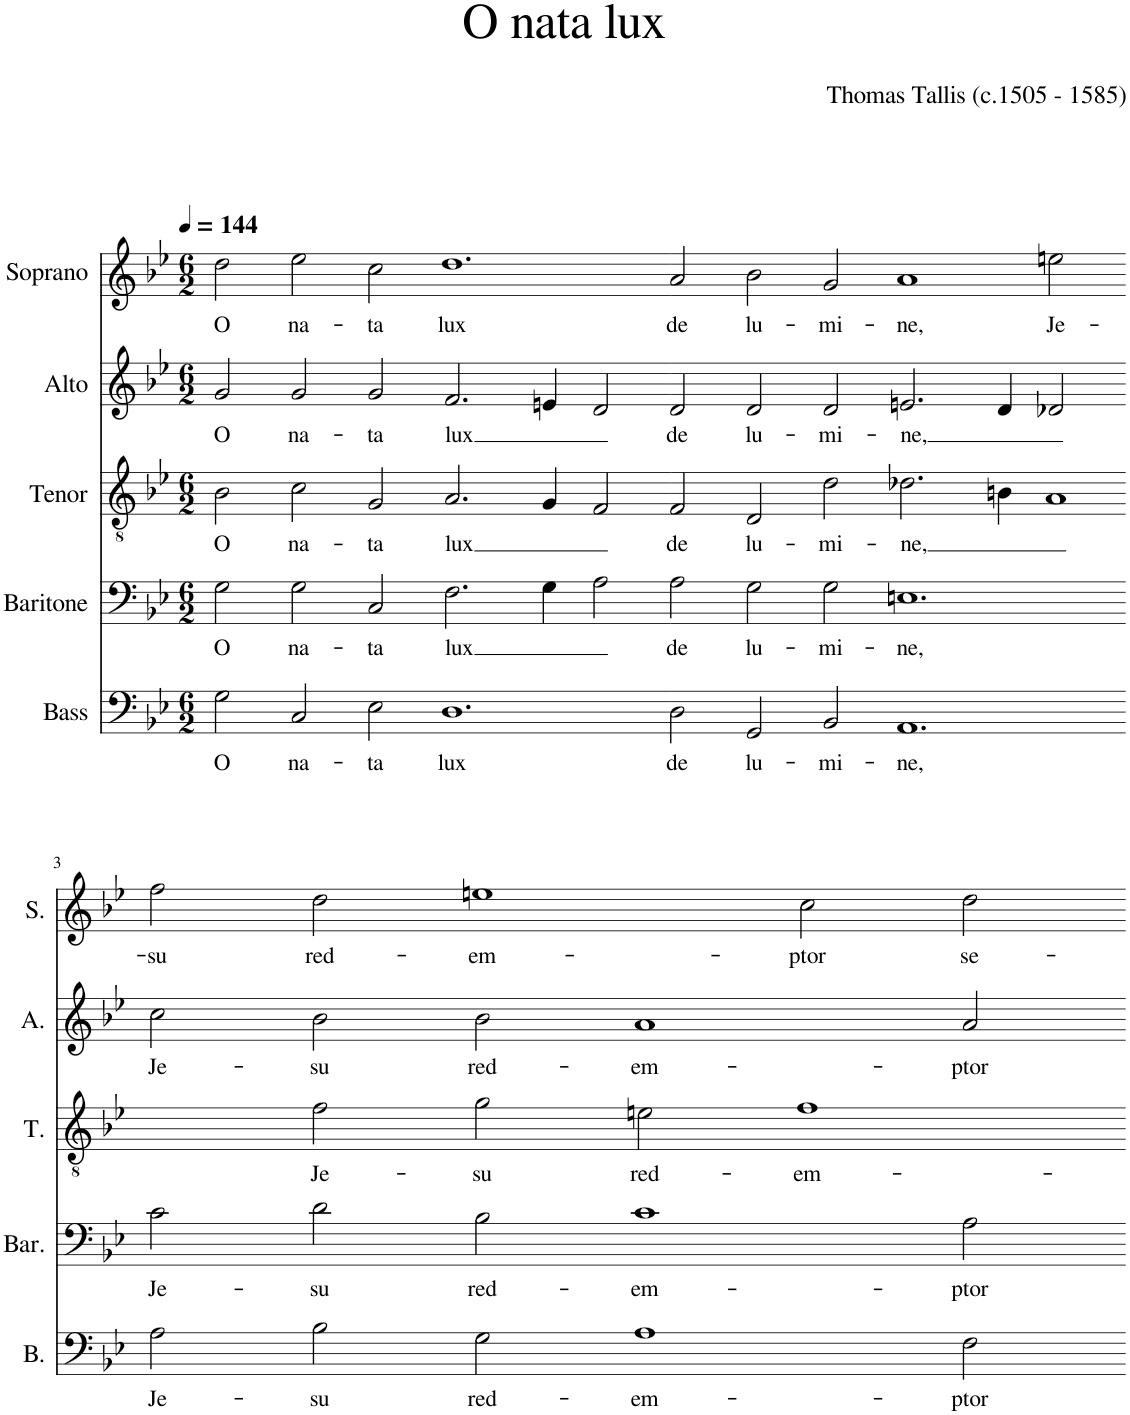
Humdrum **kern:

**kern	**text	**kern	**text	**kern	**text	**kern	**text	**kern	**text
*part5	*part5	*part4	*part4	*part3	*part3	*part2	*part2	*part1	*part1
*staff5	*staff5	*staff4	*staff4	*staff3	*staff3	*staff2	*staff2	*staff1	*staff1
*I"Bass	*	*I"Baritone	*	*I"Tenor	*	*I"Alto	*	*I"Soprano	*
*I'B.	*	*I'Bar.	*	*I'T.	*	*I'A.	*	*I'S.	*
*clefF4	*	*clefF4	*	*clefGv2	*	*clefG2	*	*clefG2	*
*k[b-e-]	*	*k[b-e-]	*	*k[b-e-]	*	*k[b-e-]	*	*k[b-e-]	*
*M6/2	*	*M6/2	*	*M6/2	*	*M6/2	*	*M6/2	*
*MM144	*	*MM144	*	*MM144	*	*MM144	*	*MM144	*
=1	=1	=1	=1	=1	=1	=1	=1	=1	=1
!	!LO:LY:b	!	!LO:LY:b	!	!LO:LY:b	!	!LO:LY:b	!	!LO:LY:b
2G\	O	2G\	O	2B-\	O	2g/	O	2dd\	O
!	!LO:LY:b	!	!LO:LY:b	!	!LO:LY:b	!	!LO:LY:b	!	!LO:LY:b
2C/	na-	2G\	na-	2c\	na-	2g/	na-	2ee-\	na-
!	!LO:LY:b	!	!LO:LY:b	!	!LO:LY:b	!	!LO:LY:b	!	!LO:LY:b
2E-\	-ta	2C/	-ta	2G/	-ta	2g/	-ta	2cc\	-ta
!	!LO:LY:b	!	!LO:LY:b	!	!LO:LY:b	!	!LO:LY:b	!	!LO:LY:b
1.D	lux	2.F\	lux	2.A/	lux	2.f/	lux	1.dd	lux
.	.	4G\	.	4G/	.	4en/	.	.	.
.	.	2A\	.	2F/	.	2d/	.	.	.
=2.	=2.	=2.	=2.	=2.	=2.	=2.	=2.	=2.	=2.
!	!LO:LY:b	!	!LO:LY:b	!	!LO:LY:b	!	!LO:LY:b	!	!LO:LY:b
2D\	de	2A\	de	2F/	de	2d/	de	2a/	de
!	!LO:LY:b	!	!LO:LY:b	!	!LO:LY:b	!	!LO:LY:b	!	!LO:LY:b
2GG/	lu-	2G\	lu-	2D/	lu-	2d/	lu-	2b-\	lu-
!	!LO:LY:b	!	!LO:LY:b	!	!LO:LY:b	!	!LO:LY:b	!	!LO:LY:b
2BB-/	-mi-	2G\	-mi-	2d\	-mi-	2d/	-mi-	2g/	-mi-
!	!LO:LY:b	!	!LO:LY:b	!	!LO:LY:b	!	!LO:LY:b	!	!LO:LY:b
1.AA	-ne,	1.En	-ne,	2.d-X\	-ne,	2.en/	-ne,	1a	-ne,
.	.	.	.	4Bn\	.	4d/	.	.	.
!	!	!	!	!	!	!	!	!	!LO:LY:b
.	.	.	.	[2A	.	2d-X/	.	2een\	Je-
!!LO:LB:g=z
=3.	=3.	=3.	=3.	=3.	=3.	=3.	=3.	=3.	=3.
!	!LO:LY:b	!	!LO:LY:b	!	!	!	!LO:LY:b	!	!LO:LY:b
2A\	Je-	2c\	Je-	2A/]	.	2cc\	Je-	2ff\	su
!	!LO:LY:b	!	!LO:LY:b	!	!LO:LY:b	!	!LO:LY:b	!	!LO:LY:b
2B-\	-su	2d\	-su	2f\	Je-	2b-\	-su	2dd\	red-
!	!LO:LY:b	!	!LO:LY:b	!	!LO:LY:b	!	!LO:LY:b	!	!LO:LY:b
2G\	red-	2B-\	red-	2g\	-su	2b-\	red-	1een	-em-
!	!LO:LY:b	!	!LO:LY:b	!	!LO:LY:b	!	!LO:LY:b	!	!
1A	-em-	1c	-em-	2en\	red-	1a	-em-	.	.
!	!	!	!	!	!LO:LY:b	!	!	!	!LO:LY:b
.	.	.	.	1f	-em-	.	.	2cc\	-ptor
!	!LO:LY:b	!	!LO:LY:b	!	!	!	!LO:LY:b	!	!LO:LY:b
2F\	-ptor	2A\	-ptor	.	.	2a/	-ptor	2dd\	se-
=.	=.	=.	=.	=.	=.	=.	=.	=.	=.
*-	*-	*-	*-	*-	*-	*-	*-	*-	*-
